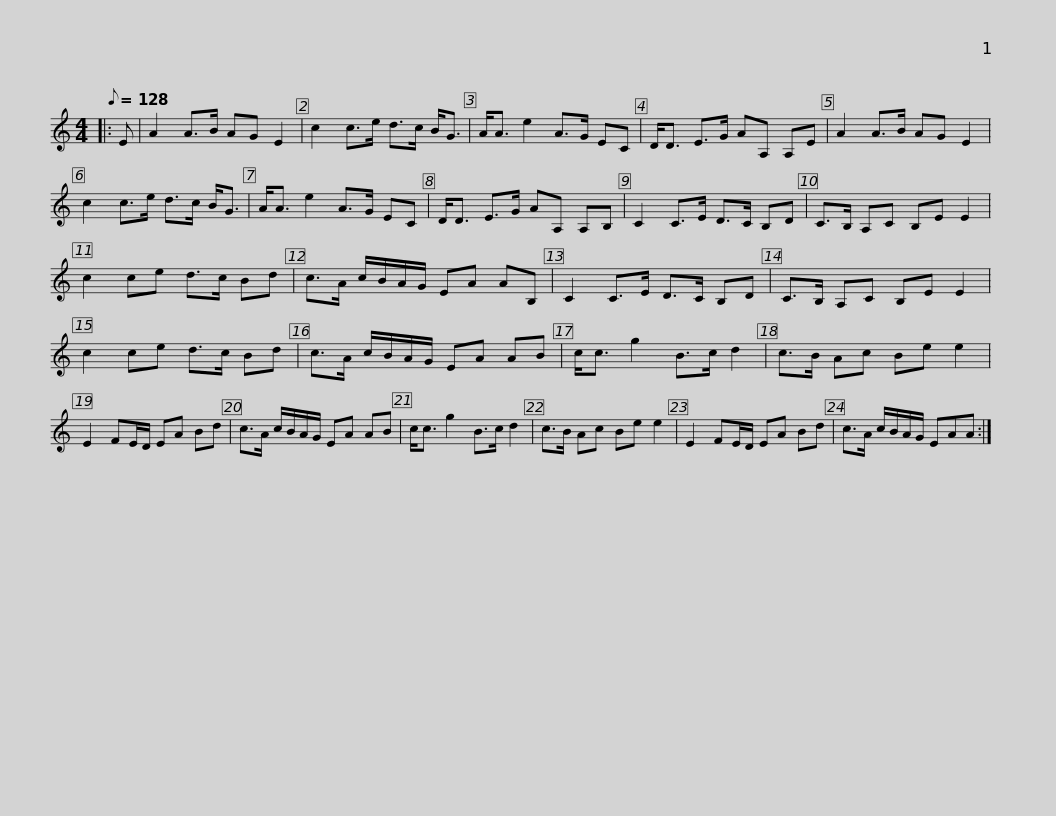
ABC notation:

X:1
L:1/8
Q:1/8=128
M:4/4
I:linebreak $
K:C
V:1 treble
V:1
|: E | A2 A>B AG E2 | c2 c>e d>c B<G | A<A e2 A>G EC | D<D E>G AA, A,E | %5
 A2 A>B AG E2 |$ c2 c>e d>c B<G | A<A e2 A>G EC | D<D E>G AA, A,B, | C2 C>E D>C B,D | %10
 C>B, A,C B,E E2 |$ c2 ce d>c Bd | c>A c/B/A/G/ EA AB, | C2 C>E D>C B,D | C>B, A,C B,E E2 | %15
 c2 ce d>c Bd |$ c>A c/B/A/G/ EA AB | c<c g2 B>c d2 | c>B Ac Be e2 | E2 FE/D/ EA Bd | %20
 c>A c/B/A/G/ EA AB |$ c<c g2 B>c d2 | c>B Ac Be e2 | E2 FE/D/ EA Bd | c>A c/B/A/G/ EAA :| %25
